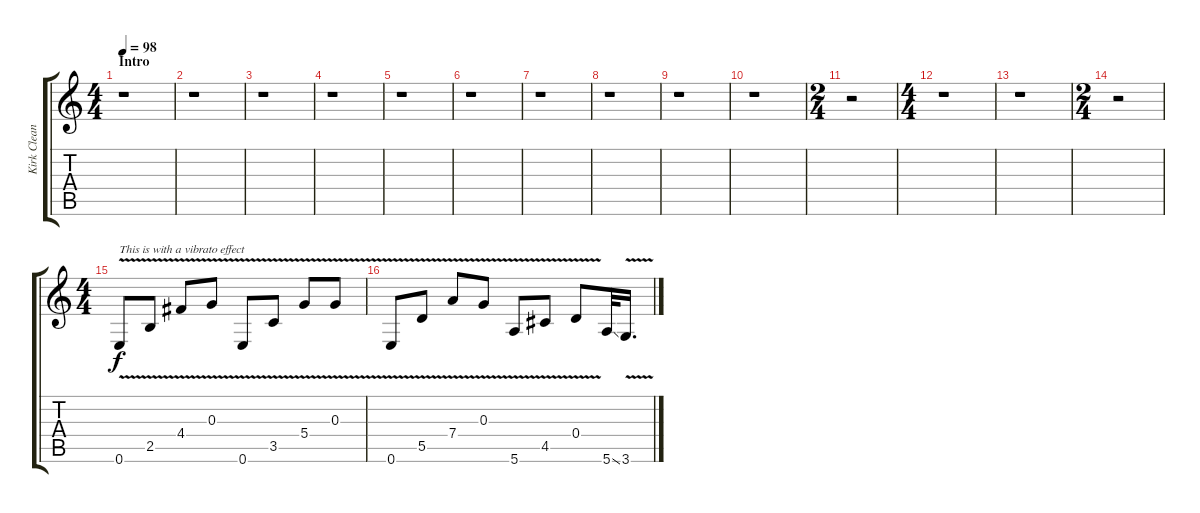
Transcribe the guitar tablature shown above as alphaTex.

\track ("Kirk Clean" "Kirk Clean") {instrument electricguitarclean}
\staff {score tabs}
\tuning (E4 B3 G3 D3 A2 E2) {hide}
\ts (4 4)
\section ("" "Intro")
\tempo 98
\clef g2
\ks c
r.1{dy f instrument electricguitarclean} |
r.1 |
r.1 |
r.1 |
r.1 |
r.1 |
r.1 |
r.1 |
r.1 |
r.1 |
\ts (2 4)
r.2 |
\ts (4 4)
r.1 |
r.1 |
\ts (2 4)
r.2 |
\ts (4 4)
0.6{v}.8{txt "This is with a vibrato effect"} 2.5{v}.8 4.4{v}.8 0.3{v}.8 0.6{v}.8 3.5{v}.8 5.4{v}.8 0.3{v}.8 |
0.6{v}.8 5.5{v}.8 7.4{v}.8 0.3{v}.8 5.6{v}.8 4.5{v}.8 0.4{v}.8 5.6{ss}.32 3.6{v}.16{d}
